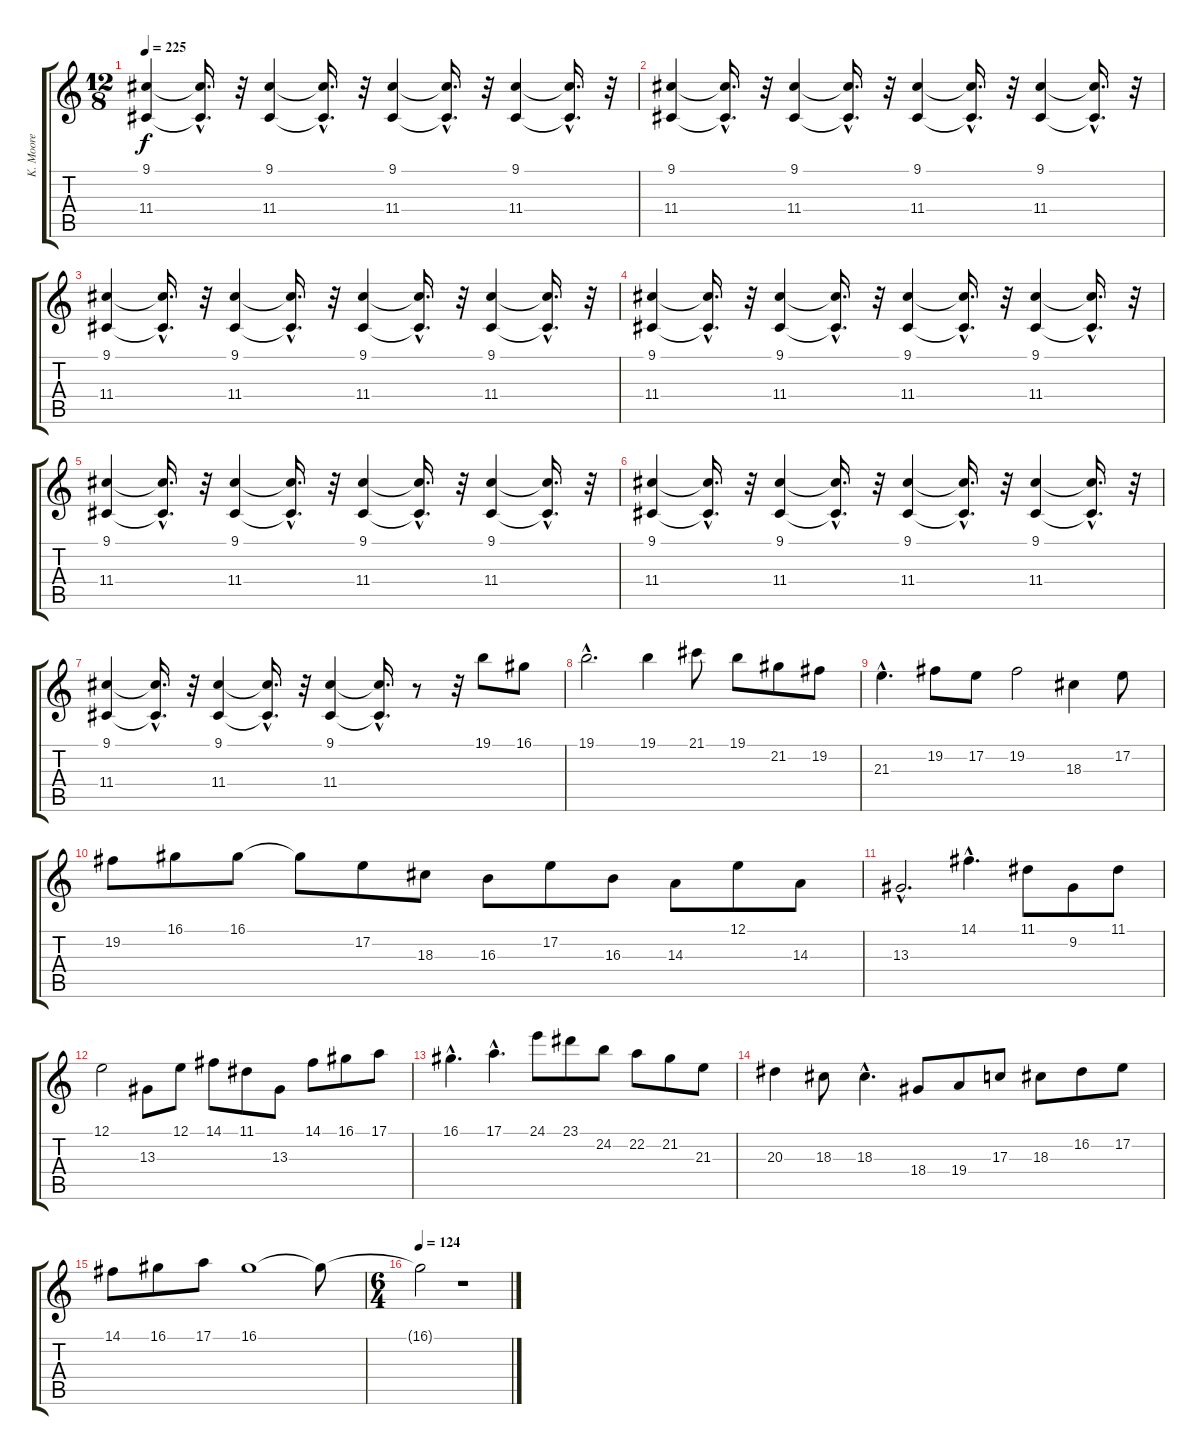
\track ("K. Moore" "K. Moore") {instrument synthstrings2}
\staff {score tabs}
\tuning (E4 B3 G3 D3 A2 E2) {hide}
\ts (12 8)
\tempo 225
\clef g2
\ks c
(9.1 11.4).4{dy f} (9.1{hac t} 11.4{hac t}).16{d} r.32 (9.1 11.4).4 (9.1{hac t} 11.4{hac t}).16{d} r.32 (9.1 11.4).4 (9.1{hac t} 11.4{hac t}).16{d} r.32 (9.1 11.4).4 (9.1{hac t} 11.4{hac t}).16{d} r.32 |
(9.1 11.4).4 (9.1{hac t} 11.4{hac t}).16{d} r.32 (9.1 11.4).4 (9.1{hac t} 11.4{hac t}).16{d} r.32 (9.1 11.4).4 (9.1{hac t} 11.4{hac t}).16{d} r.32 (9.1 11.4).4 (9.1{hac t} 11.4{hac t}).16{d} r.32 |
(9.1 11.4).4 (9.1{hac t} 11.4{hac t}).16{d} r.32 (9.1 11.4).4 (9.1{hac t} 11.4{hac t}).16{d} r.32 (9.1 11.4).4 (9.1{hac t} 11.4{hac t}).16{d} r.32 (9.1 11.4).4 (9.1{hac t} 11.4{hac t}).16{d} r.32 |
(9.1 11.4).4 (9.1{hac t} 11.4{hac t}).16{d} r.32 (9.1 11.4).4 (9.1{hac t} 11.4{hac t}).16{d} r.32 (9.1 11.4).4 (9.1{hac t} 11.4{hac t}).16{d} r.32 (9.1 11.4).4 (9.1{hac t} 11.4{hac t}).16{d} r.32 |
(9.1 11.4).4 (9.1{hac t} 11.4{hac t}).16{d} r.32 (9.1 11.4).4 (9.1{hac t} 11.4{hac t}).16{d} r.32 (9.1 11.4).4 (9.1{hac t} 11.4{hac t}).16{d} r.32 (9.1 11.4).4 (9.1{hac t} 11.4{hac t}).16{d} r.32 |
(9.1 11.4).4 (9.1{hac t} 11.4{hac t}).16{d} r.32 (9.1 11.4).4 (9.1{hac t} 11.4{hac t}).16{d} r.32 (9.1 11.4).4 (9.1{hac t} 11.4{hac t}).16{d} r.32 (9.1 11.4).4 (9.1{hac t} 11.4{hac t}).16{d} r.32 |
(9.1 11.4).4 (9.1{hac t} 11.4{hac t}).16{d} r.32 (9.1 11.4).4 (9.1{hac t} 11.4{hac t}).16{d} r.32 (9.1 11.4).4 (9.1{hac t} 11.4{hac t}).16{d} r.8 r.32 19.1.8{volume 16} 16.1.8 |
19.1{hac}.2{d} 19.1.4 21.1.8 19.1.8 21.2.8 19.2.8 |
21.3{hac}.4{d} 19.2.8 17.2.8 19.2.2 18.3.4 17.2.8 |
19.2.8 16.1.8 16.1.8 16.1{t}.8 17.2.8 18.3.8 16.3.8 17.2.8 16.3.8 14.3.8 12.1.8 14.3.8 |
13.3{hac}.2{d} 14.1{hac}.4{d} 11.1.8 9.2.8 11.1.8 |
12.1.2 13.3.8 12.1.8 14.1.8 11.1.8 13.3.8 14.1.8 16.1.8 17.1.8 |
16.1{hac}.4{d} 17.1{hac}.4{d} 24.1.8 23.1.8 24.2.8 22.2.8 21.2.8 21.3.8 |
20.3.4 18.3.8 18.3{hac}.4{d} 18.4.8 19.4.8 17.3.8 18.3.8 16.2.8 17.2.8 |
14.1.8 16.1.8 17.1.8 16.1.1 16.1{t}.8 |
\ts (6 4)
\tempo 124
16.1{t}.2 r.1
